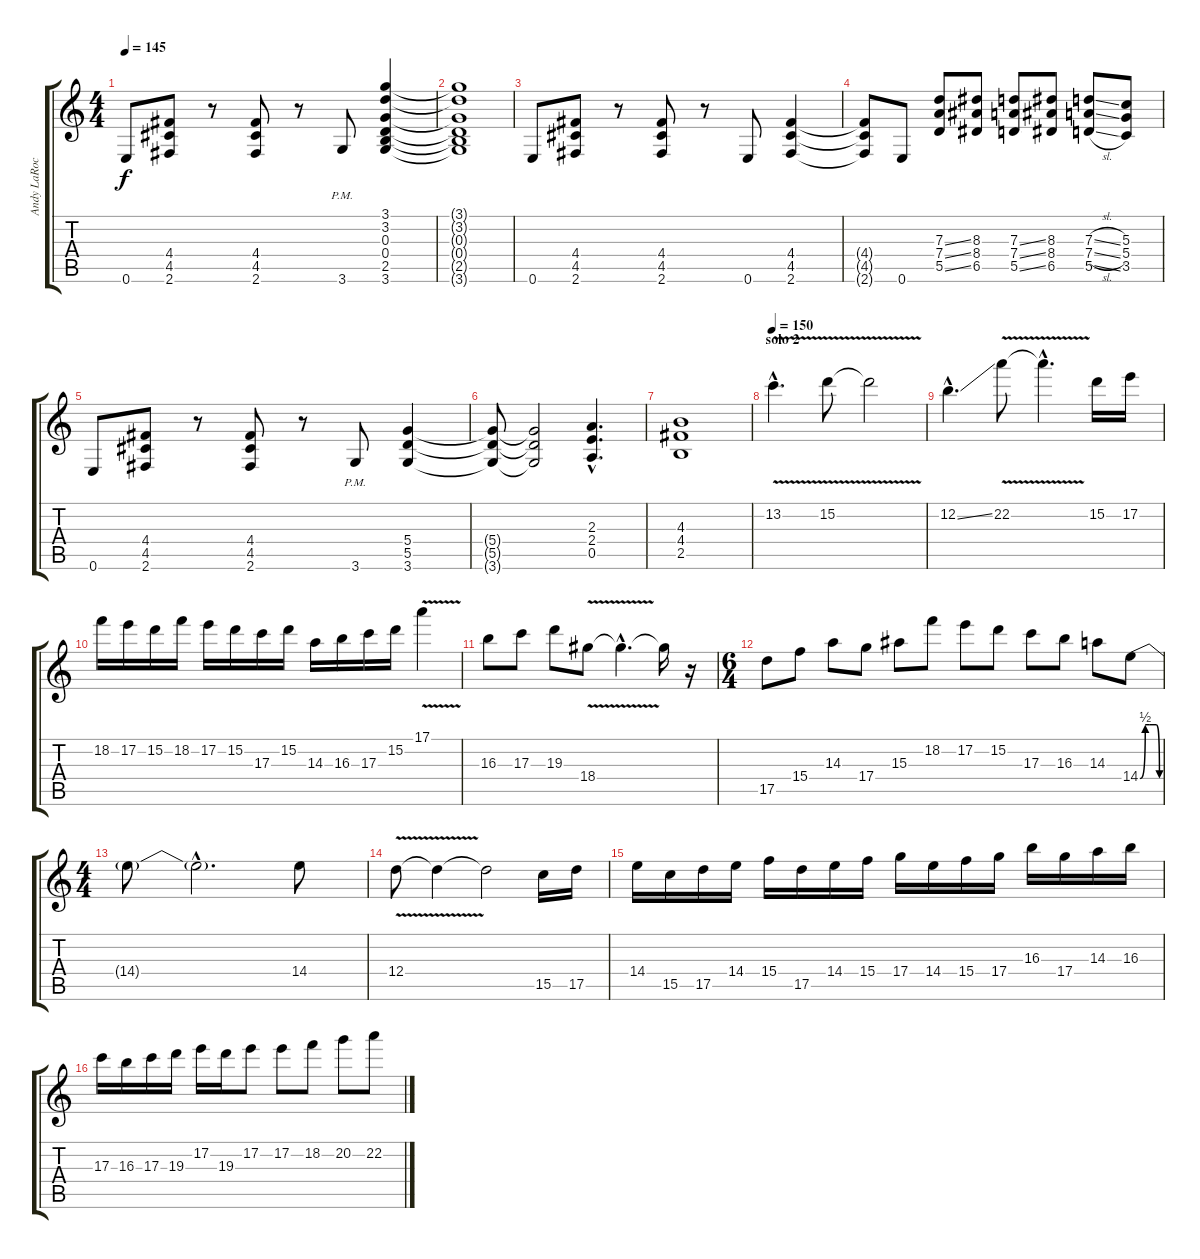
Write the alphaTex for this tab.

\track ("Andy LaRocque" "Andy LaRoc") {instrument distortionguitar}
\staff {score tabs}
\tuning (E4 B3 G3 D3 A2 E2) {hide}
\ts (4 4)
\tempo 145
\clef g2
\ks c
0.6.8{dy f} (4.4 4.5 2.6).8 r.8 (4.4 4.5 2.6).8 r.8 3.6{pm}.8 (3.1 3.2 0.3 0.4 2.5 3.6).4 |
(3.1{t} 3.2{t} 0.3{t} 0.4{t} 2.5{t} 3.6{t}).1 |
0.6.8 (4.4 4.5 2.6).8 r.8 (4.4 4.5 2.6).8 r.8 0.6.8 (4.4 4.5 2.6).4 |
(4.4{t} 4.5{t} 2.6{t}).8 0.6.8 (7.3{ss} 7.4{ss} 5.5{ss}).8 (8.3 8.4 6.5).8 (7.3{ss} 7.4{ss} 5.5{ss}).8 (8.3 8.4 6.5).8 (7.3{sl} 7.4{sl} 5.5{sl}).8 (5.3 5.4 3.5).8 |
0.6.8 (4.4 4.5 2.6).8 r.8 (4.4 4.5 2.6).8 r.8 3.6{pm}.8 (5.4 5.5 3.6).4 |
(5.4{t} 5.5{t} 3.6{t}).8 (5.4{t} 5.5{t} 3.6{t}).2 (2.3{hac} 2.4{hac} 0.5{hac}).4{d} |
(4.3 4.4 2.5).1 |
\section ("" "solo 2")
\tempo 150
13.2{v hac}.4{d volume 14} 15.2{v}.8 15.2{t}.2 |
12.2{ss hac}.4{d} 22.2{v}.8 22.2{hac t}.4{d} 15.2.16 17.2.16 |
18.2.16 17.2.16 15.2.16 18.2.16 17.2.16 15.2.16 17.3.16 15.2.16 14.3.16 16.3.16 17.3.16 15.2.16 17.1{v}.4 |
16.3.8 17.3.8 19.3.8 18.4{v}.8 18.4{hac t}.4{d} 18.4{t}.16 r.16 |
\ts (6 4)
17.5.8 15.4.8 14.3.8 17.4.8 15.3.8 18.2.8 17.2.8 15.2.8 17.3.8 16.3.8 14.3.8 14.4{be (custom 0 0 16 2 30 2 50 2 60 0)}.8 |
\ts (4 4)
14.4{t}.8 14.4{hac t}.2{d} 14.4.8 |
12.4{v}.8 12.4{t}.4 12.4{t}.2 15.5.16 17.5.16 |
14.4.16 15.5.16 17.5.16 14.4.16 15.4.16 17.5.16 14.4.16 15.4.16 17.4.16 14.4.16 15.4.16 17.4.16 16.3.16 17.4.16 14.3.16 16.3.16 |
17.3.16 16.3.16 17.3.16 19.3.16 17.2.16 19.3.16 17.2.8 17.2.8 18.2.8 20.2.8 22.2.8
